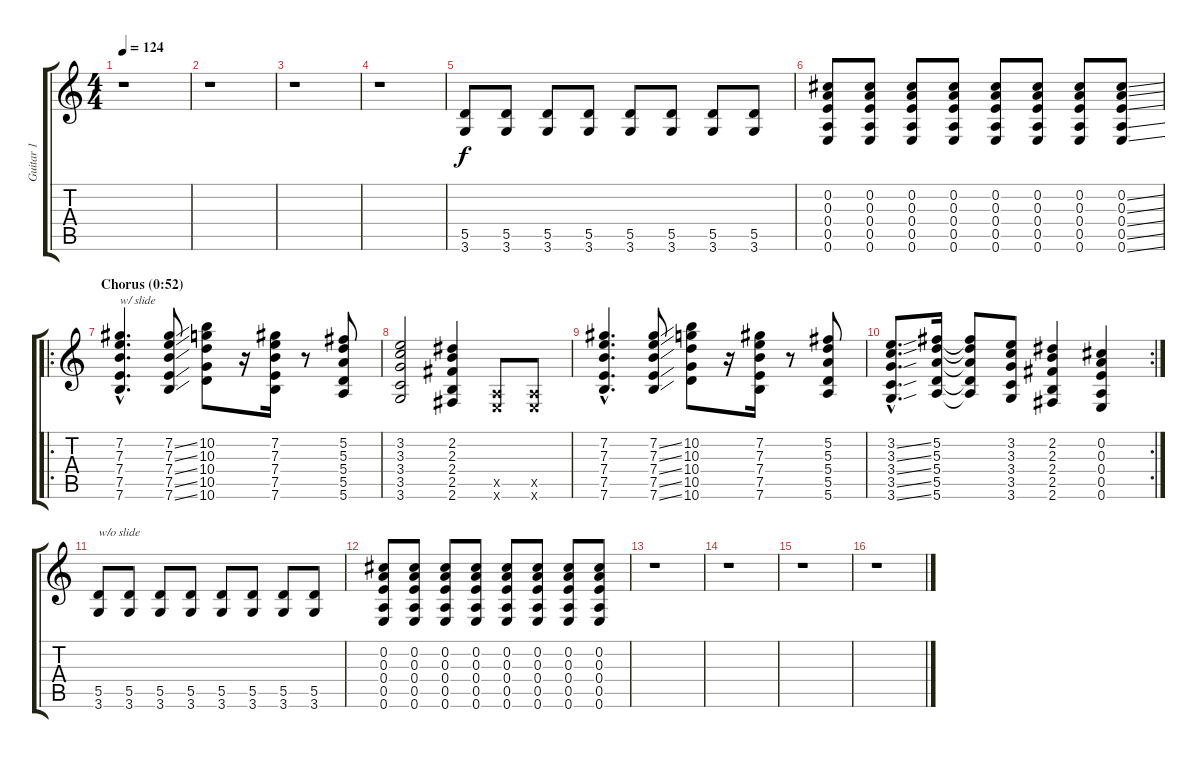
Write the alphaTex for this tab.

\track ("Guitar 1" "Guitar 1") {instrument distortionguitar}
\staff {score tabs}
\tuning (E4 Db4 A3 E3 A2 E2) {hide}
\ts (4 4)
\tempo 124
\clef g2
\ks c
r.1{dy f} |
r.1 |
r.1 |
r.1 |
(5.5 3.6).8 (5.5 3.6).8 (5.5 3.6).8 (5.5 3.6).8 (5.5 3.6).8 (5.5 3.6).8 (5.5 3.6).8 (5.5 3.6).8 |
(0.2 0.3 0.4 0.5 0.6).8 (0.2 0.3 0.4 0.5 0.6).8 (0.2 0.3 0.4 0.5 0.6).8 (0.2 0.3 0.4 0.5 0.6).8 (0.2 0.3 0.4 0.5 0.6).8 (0.2 0.3 0.4 0.5 0.6).8 (0.2 0.3 0.4 0.5 0.6).8 (0.2{ss} 0.3{ss} 0.4{ss} 0.5{ss} 0.6{ss}).8 |
\ro
\section ("" "Chorus (0:52)")
(7.2{hac} 7.3{hac} 7.4{hac} 7.5{hac} 7.6{hac}).4{d txt "w/ slide"} (7.2{ss} 7.3{ss} 7.4{ss} 7.5{ss} 7.6{ss}).8 (10.2 10.3 10.4 10.5 10.6).8 r.16 (7.2 7.3 7.4 7.5 7.6).16 r.8 (5.2 5.3 5.4 5.5 5.6).8 |
(3.2 3.3 3.4 3.5 3.6).2 (2.2 2.3 2.4 2.5 2.6).4 (0.5{x} 0.6{x}).8 (0.5{x} 0.6{x}).8 |
(7.2{hac} 7.3{hac} 7.4{hac} 7.5{hac} 7.6{hac}).4{d} (7.2{ss} 7.3{ss} 7.4{ss} 7.5{ss} 7.6{ss}).8 (10.2 10.3 10.4 10.5 10.6).8 r.16 (7.2 7.3 7.4 7.5 7.6).16 r.8 (5.2 5.3 5.4 5.5 5.6).8 |
\rc 2
(3.2{ss hac} 3.3{ss hac} 3.4{ss hac} 3.5{ss hac} 3.6{ss hac}).8{d} (5.2 5.3 5.4 5.5 5.6).16 (5.2{t} 5.3{t} 5.4{t} 5.5{t} 5.6{t}).8 (3.2 3.3 3.4 3.5 3.6).8 (2.2 2.3 2.4 2.5 2.6).4 (0.2 0.3 0.4 0.5 0.6).4 |
(5.5 3.6).8{txt "w/o slide"} (5.5 3.6).8 (5.5 3.6).8 (5.5 3.6).8 (5.5 3.6).8 (5.5 3.6).8 (5.5 3.6).8 (5.5 3.6).8 |
(0.2 0.3 0.4 0.5 0.6).8 (0.2 0.3 0.4 0.5 0.6).8 (0.2 0.3 0.4 0.5 0.6).8 (0.2 0.3 0.4 0.5 0.6).8 (0.2 0.3 0.4 0.5 0.6).8 (0.2 0.3 0.4 0.5 0.6).8 (0.2 0.3 0.4 0.5 0.6).8 (0.2 0.3 0.4 0.5 0.6).8 |
r.1 |
r.1 |
r.1 |
r.1
